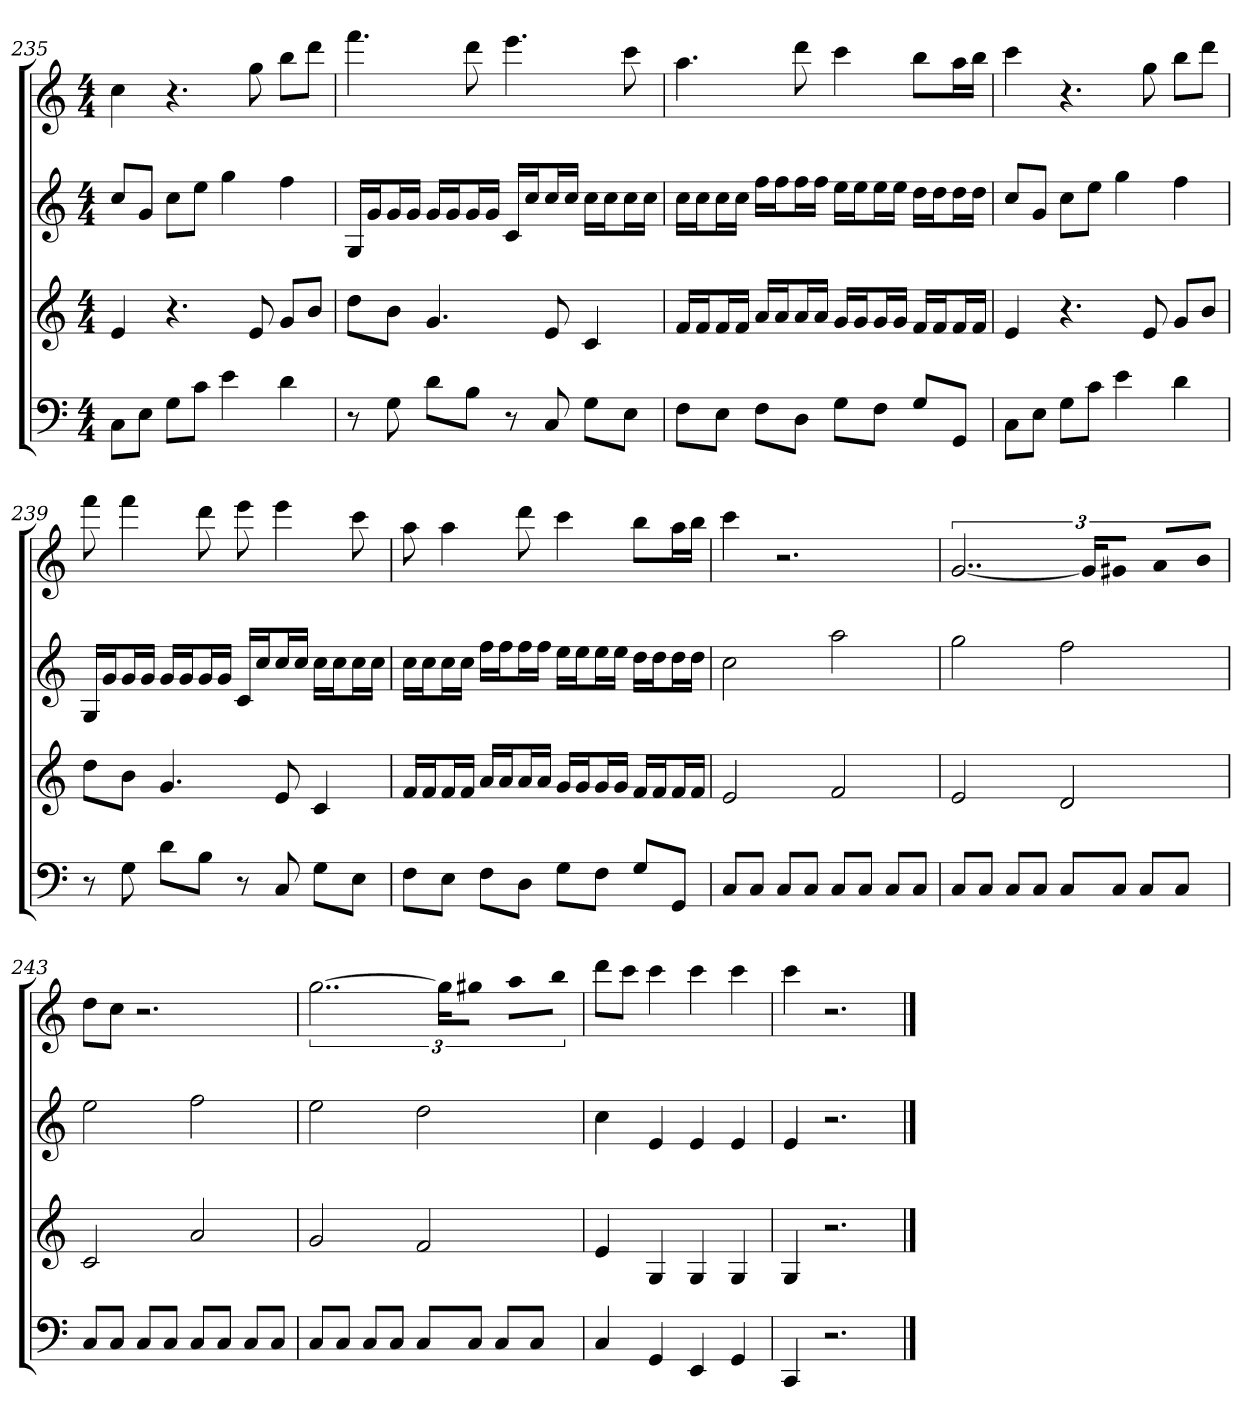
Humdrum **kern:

**kern	**kern	**kern	**kern
*part4	*part3	*part2	*part1
*staff4	*staff3	*staff2	*staff1
*k[]	*k[]	*k[]	*k[]
*C:	*C:	*C:	*C:
*M4/4	*M4/4	*M4/4	*M4/4
=235	=235	=235	=235
8CL	4e	8ccL	4cc
8EJ	.	8gJ	.
8GL	4.r	8ccL	4.r
8cJ	.	8eeJ	.
4e	.	4gg	.
.	8e	.	8gg
4d	8gL	4ff	8bbL
.	8bJ	.	8dddJ
=236	=236	=236	=236
8r	8ddL	16GLL	4.fff
.	.	16gJ	.
8G	8bJ	16gL	.
.	.	16gJJ	.
8dL	4.g	16gLL	.
.	.	16gJ	.
8BJ	.	16gL	8ddd
.	.	16gJJ	.
8r	.	16cLL	4.eee
.	.	16ccJ	.
8C	8e	16ccL	.
.	.	16ccJJ	.
8GL	4c	16ccLL	.
.	.	16ccJ	.
8EJ	.	16ccL	8ccc
.	.	16ccJJ	.
=237	=237	=237	=237
8FL	16fLL	16ccLL	4.aa
.	16fJ	16ccJ	.
8EJ	16fL	16ccL	.
.	16fJJ	16ccJJ	.
8FL	16aLL	16ffLL	.
.	16aJ	16ffJ	.
8DJ	16aL	16ffL	8ddd
.	16aJJ	16ffJJ	.
8GL	16gLL	16eeLL	4ccc
.	16gJ	16eeJ	.
8FJ	16gL	16eeL	.
.	16gJJ	16eeJJ	.
8GL	16fLL	16ddLL	8bbL
.	16fJ	16ddJ	.
8GGJ	16fL	16ddL	16aaL
.	16fJJ	16ddJJ	16bbJJ
=238	=238	=238	=238
8CL	4e	8ccL	4ccc
8EJ	.	8gJ	.
8GL	4.r	8ccL	4.r
8cJ	.	8eeJ	.
4e	.	4gg	.
.	8e	.	8gg
4d	8gL	4ff	8bbL
.	8bJ	.	8dddJ
=239	=239	=239	=239
8r	8ddL	16GLL	8fff
.	.	16gJ	.
8G	8bJ	16gL	4fff
.	.	16gJJ	.
8dL	4.g	16gLL	.
.	.	16gJ	.
8BJ	.	16gL	8ddd
.	.	16gJJ	.
8r	.	16cLL	8eee
.	.	16ccJ	.
8C	8e	16ccL	4eee
.	.	16ccJJ	.
8GL	4c	16ccLL	.
.	.	16ccJ	.
8EJ	.	16ccL	8ccc
.	.	16ccJJ	.
=240	=240	=240	=240
8FL	16fLL	16ccLL	8aa
.	16fJ	16ccJ	.
8EJ	16fL	16ccL	4aa
.	16fJJ	16ccJJ	.
8FL	16aLL	16ffLL	.
.	16aJ	16ffJ	.
8DJ	16aL	16ffL	8ddd
.	16aJJ	16ffJJ	.
8GL	16gLL	16eeLL	4ccc
.	16gJ	16eeJ	.
8FJ	16gL	16eeL	.
.	16gJJ	16eeJJ	.
8GL	16fLL	16ddLL	8bbL
.	16fJ	16ddJ	.
8GGJ	16fL	16ddL	16aaL
.	16fJJ	16ddJJ	16bbJJ
=241	=241	=241	=241
8CL	2e	2cc	4ccc
8CJ	.	.	.
8CL	.	.	2.r
8CJ	.	.	.
8CL	2f	2aa	.
8CJ	.	.	.
8CL	.	.	.
8CJ	.	.	.
=242	=242	=242	=242
8CL	2e	2gg	[3..g
8CJ	.	.	.
8CL	.	.	.
8CJ	.	.	.
8CL	2d	2ff	.
.	.	.	24gKL]
8CJ	.	.	8g#XJ
8CL	.	.	8aL
8CJ	.	.	8bJ
=243	=243	=243	=243
8CL	2c	2ee	8ddL
8CJ	.	.	8ccJ
8CL	.	.	2.r
8CJ	.	.	.
8CL	2a	2ff	.
8CJ	.	.	.
8CL	.	.	.
8CJ	.	.	.
=244	=244	=244	=244
8CL	2g	2ee	[3..gg
8CJ	.	.	.
8CL	.	.	.
8CJ	.	.	.
8CL	2f	2dd	.
.	.	.	24ggKL]
8CJ	.	.	8gg#XJ
8CL	.	.	8aaL
8CJ	.	.	8bbJ
=245	=245	=245	=245
4C	4e	4cc	8dddL
.	.	.	8cccJ
4GG	4G	4e	4ccc
4EE	4G	4e	4ccc
4GG	4G	4e	4ccc
=246	=246	=246	=246
4CC	4G	4e	4ccc
2.r	2.r	2.r	2.r
==	==	==	==
*-	*-	*-	*-
